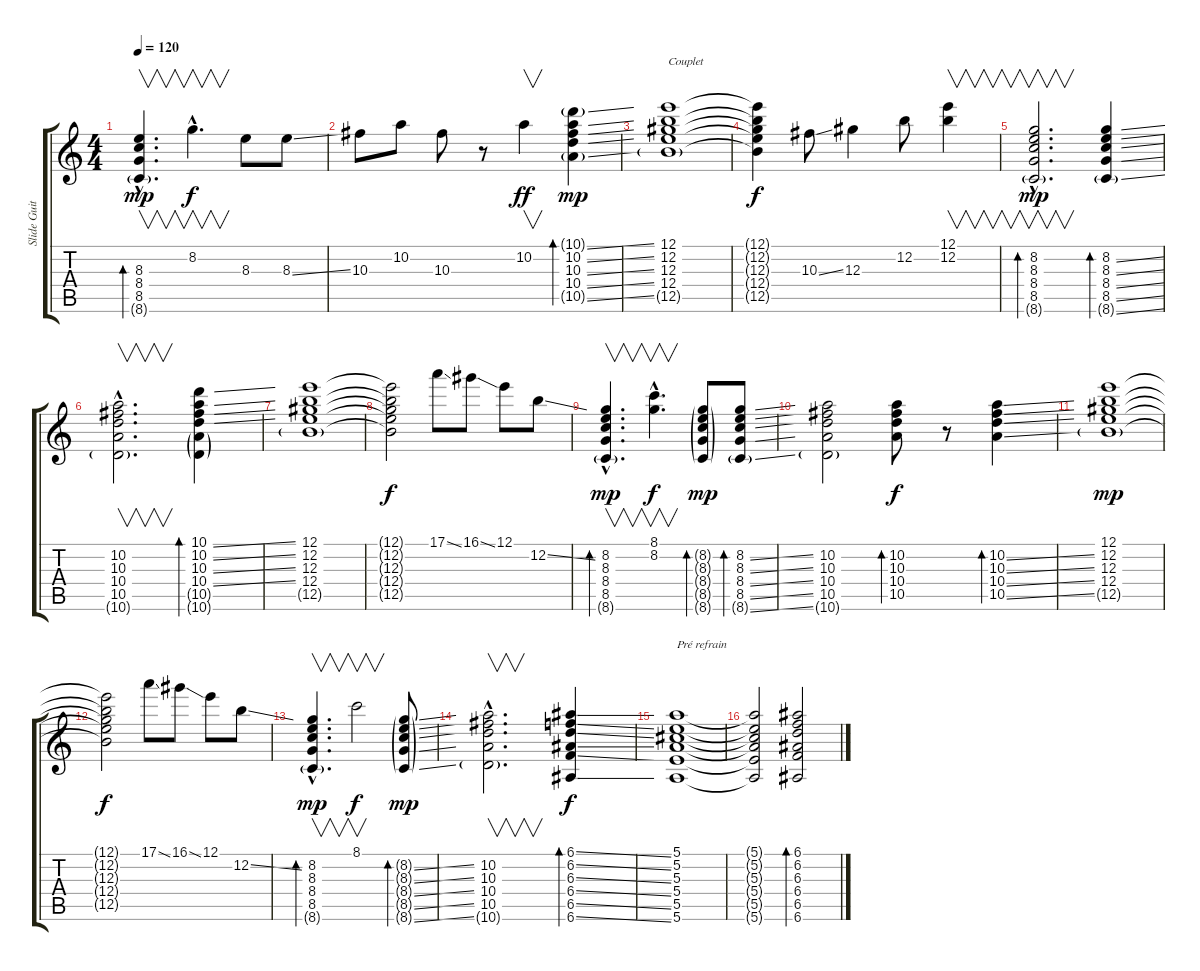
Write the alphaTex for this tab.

\track ("Slide Guitare" "Slide Guit") {instrument electricguitarclean}
\staff {score tabs}
\tuning (E4 B3 Ab3 E3 B2 E2) {hide}
\ts (4 4)
\tempo 120
\clef g2
\ks c
(8.3{hac} 8.4{hac} 8.5{hac} 8.6{g hac}).4{v d bd 60 dy mp} 8.2{hac}.4{v d dy f} 8.3.8 8.3{ss}.8 |
10.3.8 10.2.8 10.3.8 r.8 10.2.4{v dy ff} (10.1{ss g} 10.2{ss} 10.3{ss} 10.4{ss} 10.5{ss g}).4{bd 60 dy mp} |
(12.1 12.2 12.3 12.4 12.5{g}).1{txt "Couplet"} |
(12.1{t} 12.2{t} 12.3{t} 12.4{t} 12.5{t}).4{dy f} 10.3{ss}.8 12.3.4 12.2.8 (12.1 12.2).4{v} |
(8.2{hac} 8.3{hac} 8.4{hac} 8.5{hac} 8.6{g hac}).2{v d bd 60 dy mp} (8.2{ss} 8.3{ss} 8.4{ss} 8.5{ss} 8.6{ss g}).4{bd 60} |
(10.2{hac} 10.3{hac} 10.4{hac} 10.5{hac} 10.6{g hac}).2{v d} (10.1{ss} 10.2{ss} 10.3{ss} 10.4{ss} 10.5{g} 10.6{g}).4{bd 60} |
(12.1 12.2 12.3 12.4 12.5{g}).1 |
(12.1{t} 12.2{t} 12.3{t} 12.4{t} 12.5{t}).2{dy f} 17.1{ss}.8 16.1{ss}.8 12.1.8 12.2{ss}.8 |
(8.2{hac} 8.3{hac} 8.4{hac} 8.5{hac} 8.6{g hac}).4{v d bd 60 dy mp} (8.1{hac} 8.2{hac}).4{v d dy f} (8.2{g} 8.3{g} 8.4{g} 8.5{g} 8.6{g}).8{bd 60 dy mp} (8.2{ss} 8.3{ss} 8.4{ss} 8.5{ss} 8.6{ss g}).8{bd 60} |
(10.2 10.3 10.4 10.5 10.6{g}).2 (10.2 10.3 10.4 10.5).8{bd 60 dy f} r.8 (10.2{ss} 10.3{ss} 10.4{ss} 10.5{ss}).4{bd 60} |
(12.1 12.2 12.3 12.4 12.5{g}).1{dy mp} |
(12.1{t} 12.2{t} 12.3{t} 12.4{t} 12.5{t}).2{dy f} 17.1{ss}.8 16.1{ss}.8 12.1.8 12.2{ss}.8 |
(8.2{hac} 8.3{hac} 8.4{hac} 8.5{hac} 8.6{g hac}).4{v d bd 60 dy mp} 8.1.2{v dy f} (8.2{ss g} 8.3{ss g} 8.4{ss g} 8.5{ss g} 8.6{ss g}).8{bd 60 dy mp} |
(10.2{hac} 10.3{hac} 10.4{hac} 10.5{hac} 10.6{g hac}).2{v d} (6.1{ss} 6.2{ss} 6.3{ss} 6.4{ss} 6.5{ss} 6.6{ss}).4{bd 60 dy f} |
(5.1 5.2 5.3 5.4 5.5 5.6).1{txt "Pré refrain"} |
(5.1{t} 5.2{t} 5.3{t} 5.4{t} 5.5{t} 5.6{t}).2 (6.1{ss} 6.2{ss} 6.3{ss} 6.4{ss} 6.5{ss} 6.6{ss}).2{bd 60}
